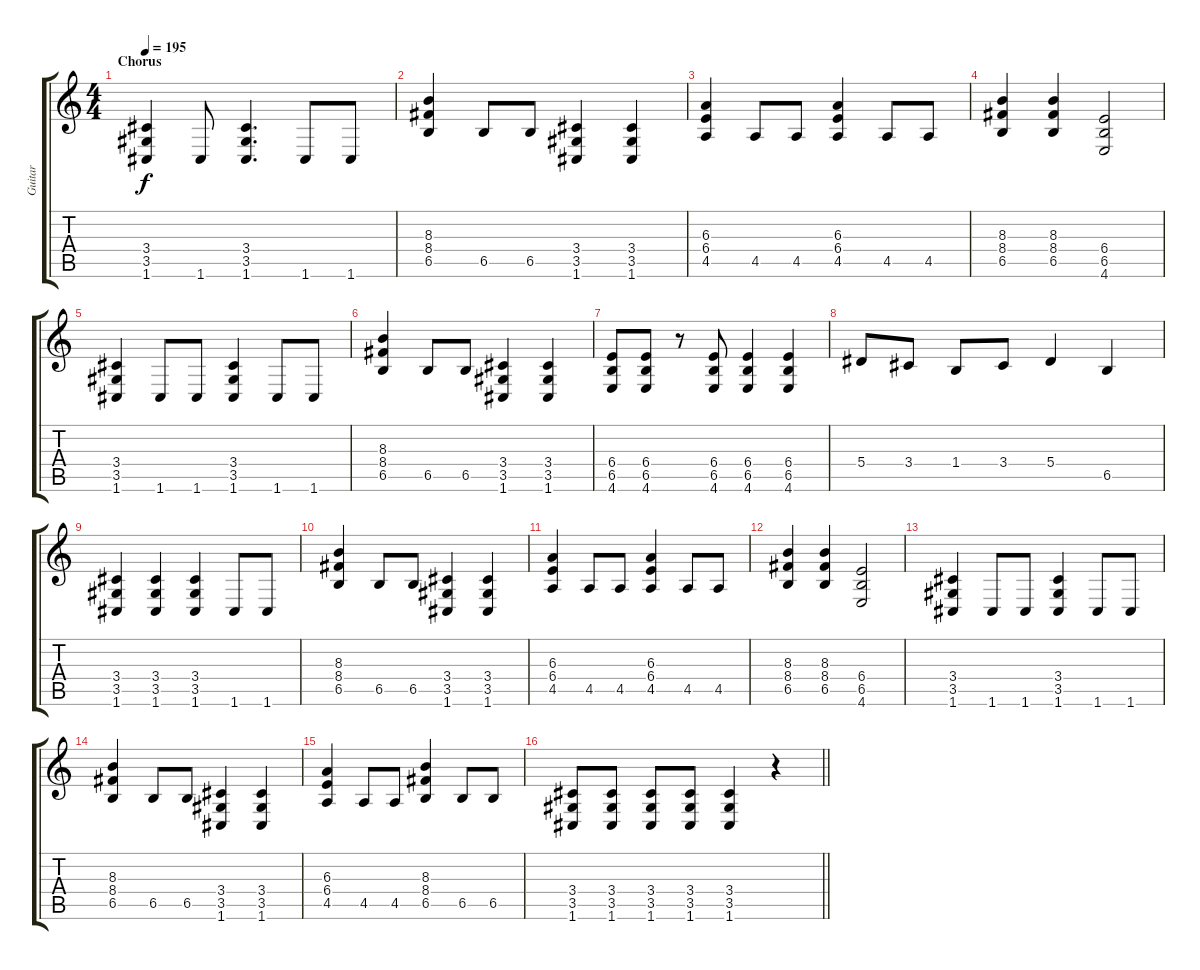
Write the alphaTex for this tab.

\track ("Guitar" "Guitar") {instrument distortionguitar}
\staff {score tabs}
\tuning (C4 G3 Eb3 Bb2 F2 C2) {hide}
\ts (4 4)
\section ("" "Chorus")
\tempo 195
\clef g2
\ks c
(3.4 3.5 1.6).4{dy f} 1.6.8 (3.4 3.5 1.6).4{d} 1.6.8 1.6.8 |
(8.3 8.4 6.5).4 6.5.8 6.5.8 (3.4 3.5 1.6).4 (3.4 3.5 1.6).4 |
(6.3 6.4 4.5).4 4.5.8 4.5.8 (6.3 6.4 4.5).4 4.5.8 4.5.8 |
(8.3 8.4 6.5).4 (8.3 8.4 6.5).4 (6.4 6.5 4.6).2 |
(3.4 3.5 1.6).4 1.6.8 1.6.8 (3.4 3.5 1.6).4 1.6.8 1.6.8 |
(8.3 8.4 6.5).4 6.5.8 6.5.8 (3.4 3.5 1.6).4 (3.4 3.5 1.6).4 |
(6.4 6.5 4.6).8 (6.4 6.5 4.6).8 r.8 (6.4 6.5 4.6).8 (6.4 6.5 4.6).4 (6.4 6.5 4.6).4 |
5.4.8 3.4.8 1.4.8 3.4.8 5.4.4 6.5.4 |
(3.4 3.5 1.6).4 (3.4 3.5 1.6).4 (3.4 3.5 1.6).4 1.6.8 1.6.8 |
(8.3 8.4 6.5).4 6.5.8 6.5.8 (3.4 3.5 1.6).4 (3.4 3.5 1.6).4 |
(6.3 6.4 4.5).4 4.5.8 4.5.8 (6.3 6.4 4.5).4 4.5.8 4.5.8 |
(8.3 8.4 6.5).4 (8.3 8.4 6.5).4 (6.4 6.5 4.6).2 |
(3.4 3.5 1.6).4 1.6.8 1.6.8 (3.4 3.5 1.6).4 1.6.8 1.6.8 |
(8.3 8.4 6.5).4 6.5.8 6.5.8 (3.4 3.5 1.6).4 (3.4 3.5 1.6).4 |
(6.3 6.4 4.5).4 4.5.8 4.5.8 (8.3 8.4 6.5).4 6.5.8 6.5.8 |
\barLineRight lightlight
(3.4 3.5 1.6).8 (3.4 3.5 1.6).8 (3.4 3.5 1.6).8 (3.4 3.5 1.6).8 (3.4 3.5 1.6).4 r.4
